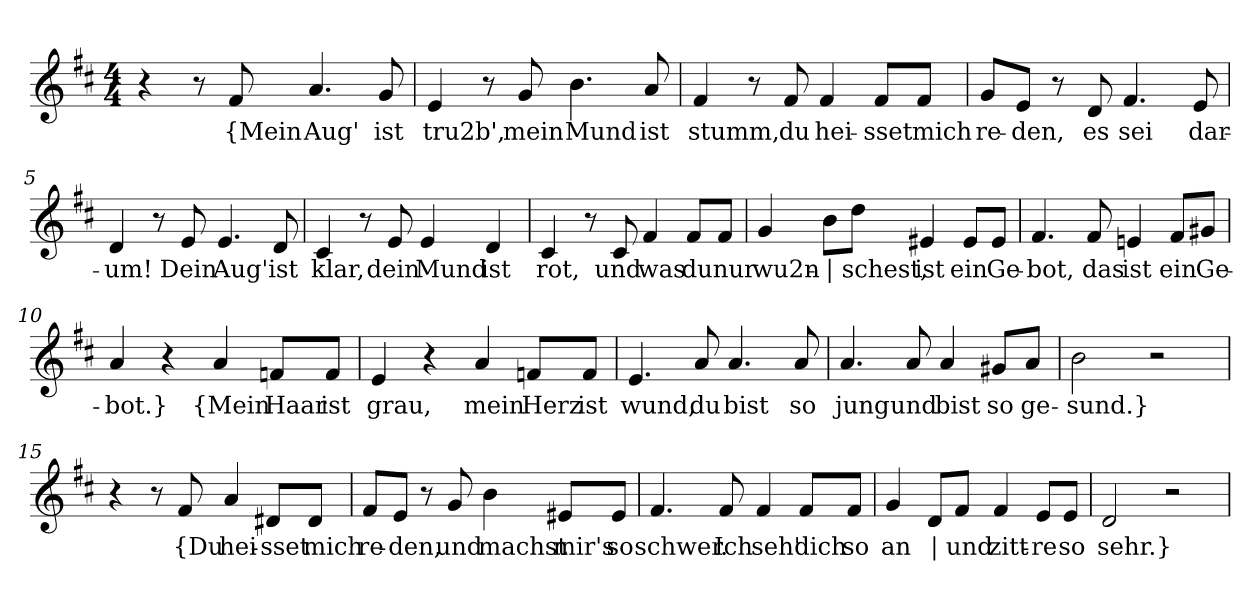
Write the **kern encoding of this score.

**kern	**text
*part1	*part1
*staff1	*staff1
*clefG2	*
*k[f#c#]	*
*M4/4	*
=1	=1
4r	.
8r	.
!	!LO:LY:b
8f#/	{Mein
!	!LO:LY:b
4.a/	Aug'
!	!LO:LY:b
8g/	ist
=2	=2
!	!LO:LY:b
4e/	tru2b',
8r	.
!	!LO:LY:b
8g/	mein
!	!LO:LY:b
4.b\	Mund
!	!LO:LY:b
8a/	ist
=3	=3
!	!LO:LY:b
4f#/	stumm,
8r	.
!	!LO:LY:b
8f#/	du
!	!LO:LY:b
4f#/	hei-
!	!LO:LY:b
8f#/L	-sset
!	!LO:LY:b
8f#/J	mich
=4	=4
!	!LO:LY:b
8g/L	re-
!	!LO:LY:b
8e/J	-den,
8r	.
!	!LO:LY:b
8d/	es
!	!LO:LY:b
4.f#/	sei
!	!LO:LY:b
8e/	dar-
!!LO:LB:g=z
=5	=5
!	!LO:LY:b
4d/	-um!
8r	.
!	!LO:LY:b
8e/	Dein
!	!LO:LY:b
4.e/	Aug'
!	!LO:LY:b
8d/	ist
=6	=6
!	!LO:LY:b
4c#/	klar,
8r	.
!	!LO:LY:b
8e/	dein
!	!LO:LY:b
4e/	Mund
!	!LO:LY:b
4d/	ist
=7	=7
!	!LO:LY:b
4c#/	rot,
8r	.
!	!LO:LY:b
8c#/	und
!	!LO:LY:b
4f#/	was
!	!LO:LY:b
8f#/L	du
!	!LO:LY:b
8f#/J	nur
=8	=8
!	!LO:LY:b
4g/	wu2n-
!	!LO:LY:b
8b\L	|
!	!LO:LY:b
8dd\J	-schest,
!	!LO:LY:b
4e#X/	ist
!	!LO:LY:b
8e#/L	ein
!	!LO:LY:b
8e#/J	Ge-
!!LO:LB:g=z
=9	=9
!	!LO:LY:b
4.f#/	-bot,
!	!LO:LY:b
8f#/	das
!	!LO:LY:b
4en/	ist
!	!LO:LY:b
8f#/L	ein
!	!LO:LY:b
8g#X/J	Ge-
=10	=10
!	!LO:LY:b
4a/	-bot.}
4r	.
!	!LO:LY:b
4a/	{Mein
!	!LO:LY:b
8fn/L	Haar
!	!LO:LY:b
8f/J	ist
=11	=11
!	!LO:LY:b
4e/	grau,
4r	.
!	!LO:LY:b
4a/	mein
!	!LO:LY:b
8fn/L	Herz
!	!LO:LY:b
8f/J	ist
=12	=12
!	!LO:LY:b
4.e/	wund,
!	!LO:LY:b
8a/	du
!	!LO:LY:b
4.a/	bist
!	!LO:LY:b
8a/	so
!!LO:LB:g=z
=13	=13
!	!LO:LY:b
4.a/	jung
!	!LO:LY:b
8a/	und
!	!LO:LY:b
4a/	bist
!	!LO:LY:b
8g#X/L	so
!	!LO:LY:b
8a/J	ge-
=14	=14
!	!LO:LY:b
2b\	sund.}
2r	.
=15	=15
4r	.
8r	.
!	!LO:LY:b
8f#/	{Du
!	!LO:LY:b
4a/	hei-
!	!LO:LY:b
8d#X/L	-sset
!	!LO:LY:b
8d#/J	mich
=16	=16
!	!LO:LY:b
8f#/L	re-
!	!LO:LY:b
8e/J	-den,
8r	.
!	!LO:LY:b
8g/	und
!	!LO:LY:b
4b\	machst
!	!LO:LY:b
8e#X/L	mir's
!	!LO:LY:b
8e#/J	so
!!LO:LB:g=z
=17	=17
!	!LO:LY:b
4.f#/	schwer.
!	!LO:LY:b
8f#/	Ich
!	!LO:LY:b
4f#/	seh'
!	!LO:LY:b
8f#/L	dich
!	!LO:LY:b
8f#/J	so
=18	=18
!	!LO:LY:b
4g/	an
!	!LO:LY:b
8d/L	|
!	!LO:LY:b
8f#/J	und
!	!LO:LY:b
4f#/	zitt-
!	!LO:LY:b
8e/L	-re
!	!LO:LY:b
8e/J	so
=19	=19
!	!LO:LY:b
2d/	sehr.}
2r	.
=	=
*-	*-
